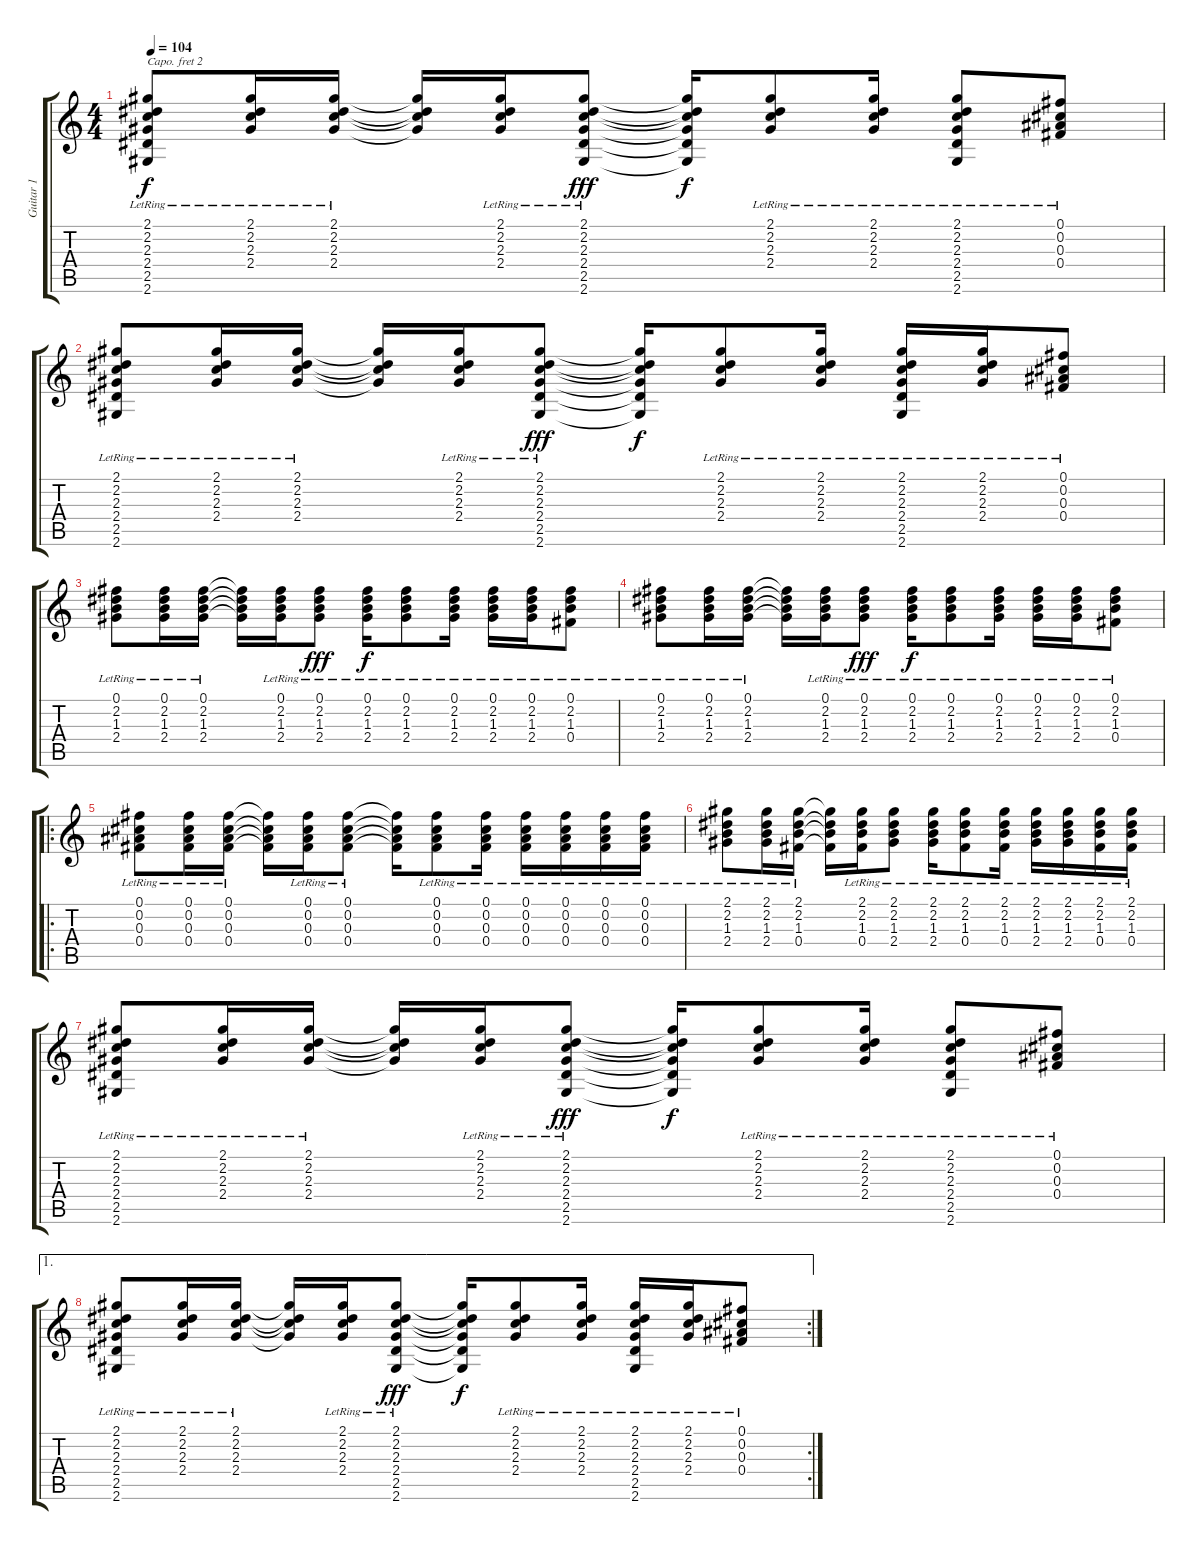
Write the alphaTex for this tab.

\track ("Guitar 1" "Guitar 1") {instrument acousticguitarsteel}
\staff {score tabs}
\capo 2
\tuning (E4 B3 Ab3 E3 B2 E2) {hide}
\ts (4 4)
\tempo 104
\clef g2
\ks c
(2.1{lr} 2.2{lr} 2.3{lr} 2.4{lr} 2.5{lr} 2.6{lr}).8{dy f} (2.1{lr} 2.2{lr} 2.3{lr} 2.4{lr}).16 (2.1{lr} 2.2{lr} 2.3{lr} 2.4{lr}).16 (2.1{t} 2.2{t} 2.3{t} 2.4{t}).16 (2.1{lr} 2.2{lr} 2.3{lr} 2.4{lr}).16 (2.1{lr} 2.2{lr} 2.3{lr} 2.4{lr} 2.5{lr} 2.6{lr}).8{dy fff} (2.1{t} 2.2{t} 2.3{t} 2.4{t} 2.5{t} 2.6{t}).16{dy f} (2.1{lr} 2.2{lr} 2.3{lr} 2.4{lr}).8 (2.1{lr} 2.2{lr} 2.3{lr} 2.4{lr}).16 (2.1{lr} 2.2{lr} 2.3{lr} 2.4{lr} 2.5{lr} 2.6{lr}).8 (0.1{lr} 0.2{lr} 0.3{lr} 0.4{lr}).8 |
(2.1{lr} 2.2{lr} 2.3{lr} 2.4{lr} 2.5{lr} 2.6{lr}).8 (2.1{lr} 2.2{lr} 2.3{lr} 2.4{lr}).16 (2.1{lr} 2.2{lr} 2.3{lr} 2.4{lr}).16 (2.1{t} 2.2{t} 2.3{t} 2.4{t}).16 (2.1{lr} 2.2{lr} 2.3{lr} 2.4{lr}).16 (2.1{lr} 2.2{lr} 2.3{lr} 2.4{lr} 2.5{lr} 2.6{lr}).8{dy fff} (2.1{t} 2.2{t} 2.3{t} 2.4{t} 2.5{t} 2.6{t}).16{dy f} (2.1{lr} 2.2{lr} 2.3{lr} 2.4{lr}).8 (2.1{lr} 2.2{lr} 2.3{lr} 2.4{lr}).16 (2.1{lr} 2.2{lr} 2.3{lr} 2.4{lr} 2.5{lr} 2.6{lr}).16 (2.1{lr} 2.2{lr} 2.3{lr} 2.4{lr}).16 (0.1{lr} 0.2{lr} 0.3{lr} 0.4{lr}).8 |
(0.1{lr} 2.2{lr} 1.3{lr} 2.4{lr}).8 (0.1{lr} 2.2{lr} 1.3{lr} 2.4{lr}).16 (0.1{lr} 2.2{lr} 1.3{lr} 2.4{lr}).16 (0.1{t} 2.2{t} 1.3{t} 2.4{t}).16 (0.1{lr} 2.2{lr} 1.3{lr} 2.4{lr}).16 (0.1{lr} 2.2{lr} 1.3{lr} 2.4{lr}).8{dy fff} (0.1{lr} 2.2{lr} 1.3{lr} 2.4{lr}).16{dy f} (0.1{lr} 2.2{lr} 1.3{lr} 2.4{lr}).8 (0.1{lr} 2.2{lr} 1.3{lr} 2.4{lr}).16 (0.1{lr} 2.2{lr} 1.3{lr} 2.4{lr}).16 (0.1{lr} 2.2{lr} 1.3{lr} 2.4{lr}).16 (0.1{lr} 2.2{lr} 1.3{lr} 0.4{lr}).8 |
(0.1{lr} 2.2{lr} 1.3{lr} 2.4{lr}).8 (0.1{lr} 2.2{lr} 1.3{lr} 2.4{lr}).16 (0.1{lr} 2.2{lr} 1.3{lr} 2.4{lr}).16 (0.1{t} 2.2{t} 1.3{t} 2.4{t}).16 (0.1{lr} 2.2{lr} 1.3{lr} 2.4{lr}).16 (0.1{lr} 2.2{lr} 1.3{lr} 2.4{lr}).8{dy fff} (0.1{lr} 2.2{lr} 1.3{lr} 2.4{lr}).16{dy f} (0.1{lr} 2.2{lr} 1.3{lr} 2.4{lr}).8 (0.1{lr} 2.2{lr} 1.3{lr} 2.4{lr}).16 (0.1{lr} 2.2{lr} 1.3{lr} 2.4{lr}).16 (0.1{lr} 2.2{lr} 1.3{lr} 2.4{lr}).16 (0.1{lr} 2.2{lr} 1.3{lr} 0.4{lr}).8 |
\ro
(0.1{lr} 0.2{lr} 0.3{lr} 0.4{lr}).8 (0.1{lr} 0.2{lr} 0.3{lr} 0.4{lr}).16 (0.1{lr} 0.2{lr} 0.3{lr} 0.4{lr}).16 (0.1{t} 0.2{t} 0.3{t} 0.4{t}).16 (0.1{lr} 0.2{lr} 0.3{lr} 0.4{lr}).16 (0.1{lr} 0.2{lr} 0.3{lr} 0.4{lr}).8 (0.1{t} 0.2{t} 0.3{t} 0.4{t}).16 (0.1{lr} 0.2{lr} 0.3{lr} 0.4{lr}).8 (0.1{lr} 0.2{lr} 0.3{lr} 0.4{lr}).16 (0.1{lr} 0.2{lr} 0.3{lr} 0.4{lr}).16 (0.1{lr} 0.2{lr} 0.3{lr} 0.4{lr}).16 (0.1{lr} 0.2{lr} 0.3{lr} 0.4{lr}).16 (0.1{lr} 0.2{lr} 0.3{lr} 0.4{lr}).16 |
(2.1{lr} 2.2{lr} 1.3{lr} 2.4{lr}).8 (2.1{lr} 2.2{lr} 1.3{lr} 2.4{lr}).16 (2.1{lr} 2.2{lr} 1.3{lr} 0.4{lr}).16 (2.1{t} 2.2{t} 1.3{t} 0.4{t}).16 (2.1{lr} 2.2{lr} 1.3{lr} 0.4{lr}).16 (2.1{lr} 2.2{lr} 1.3{lr} 2.4{lr}).8 (2.1{lr} 2.2{lr} 1.3{lr} 2.4{lr}).16 (2.1{lr} 2.2{lr} 1.3{lr} 0.4{lr}).8 (2.1{lr} 2.2{lr} 1.3{lr} 0.4{lr}).16 (2.1{lr} 2.2{lr} 1.3{lr} 2.4{lr}).16 (2.1{lr} 2.2{lr} 1.3{lr} 2.4{lr}).16 (2.1{lr} 2.2{lr} 1.3{lr} 0.4{lr}).16 (2.1{lr} 2.2{lr} 1.3{lr} 0.4{lr}).16 |
(2.1{lr} 2.2{lr} 2.3{lr} 2.4{lr} 2.5{lr} 2.6{lr}).8 (2.1{lr} 2.2{lr} 2.3{lr} 2.4{lr}).16 (2.1{lr} 2.2{lr} 2.3{lr} 2.4{lr}).16 (2.1{t} 2.2{t} 2.3{t} 2.4{t}).16 (2.1{lr} 2.2{lr} 2.3{lr} 2.4{lr}).16 (2.1{lr} 2.2{lr} 2.3{lr} 2.4{lr} 2.5{lr} 2.6{lr}).8{dy fff} (2.1{t} 2.2{t} 2.3{t} 2.4{t} 2.5{t} 2.6{t}).16{dy f} (2.1{lr} 2.2{lr} 2.3{lr} 2.4{lr}).8 (2.1{lr} 2.2{lr} 2.3{lr} 2.4{lr}).16 (2.1{lr} 2.2{lr} 2.3{lr} 2.4{lr} 2.5{lr} 2.6{lr}).8 (0.1{lr} 0.2{lr} 0.3{lr} 0.4{lr}).8 |
\ae 1
\rc 2
(2.1{lr} 2.2{lr} 2.3{lr} 2.4{lr} 2.5{lr} 2.6{lr}).8 (2.1{lr} 2.2{lr} 2.3{lr} 2.4{lr}).16 (2.1{lr} 2.2{lr} 2.3{lr} 2.4{lr}).16 (2.1{t} 2.2{t} 2.3{t} 2.4{t}).16 (2.1{lr} 2.2{lr} 2.3{lr} 2.4{lr}).16 (2.1{lr} 2.2{lr} 2.3{lr} 2.4{lr} 2.5{lr} 2.6{lr}).8{dy fff} (2.1{t} 2.2{t} 2.3{t} 2.4{t} 2.5{t} 2.6{t}).16{dy f} (2.1{lr} 2.2{lr} 2.3{lr} 2.4{lr}).8 (2.1{lr} 2.2{lr} 2.3{lr} 2.4{lr}).16 (2.1{lr} 2.2{lr} 2.3{lr} 2.4{lr} 2.5{lr} 2.6{lr}).16 (2.1{lr} 2.2{lr} 2.3{lr} 2.4{lr}).16 (0.1{lr} 0.2{lr} 0.3{lr} 0.4{lr}).8
